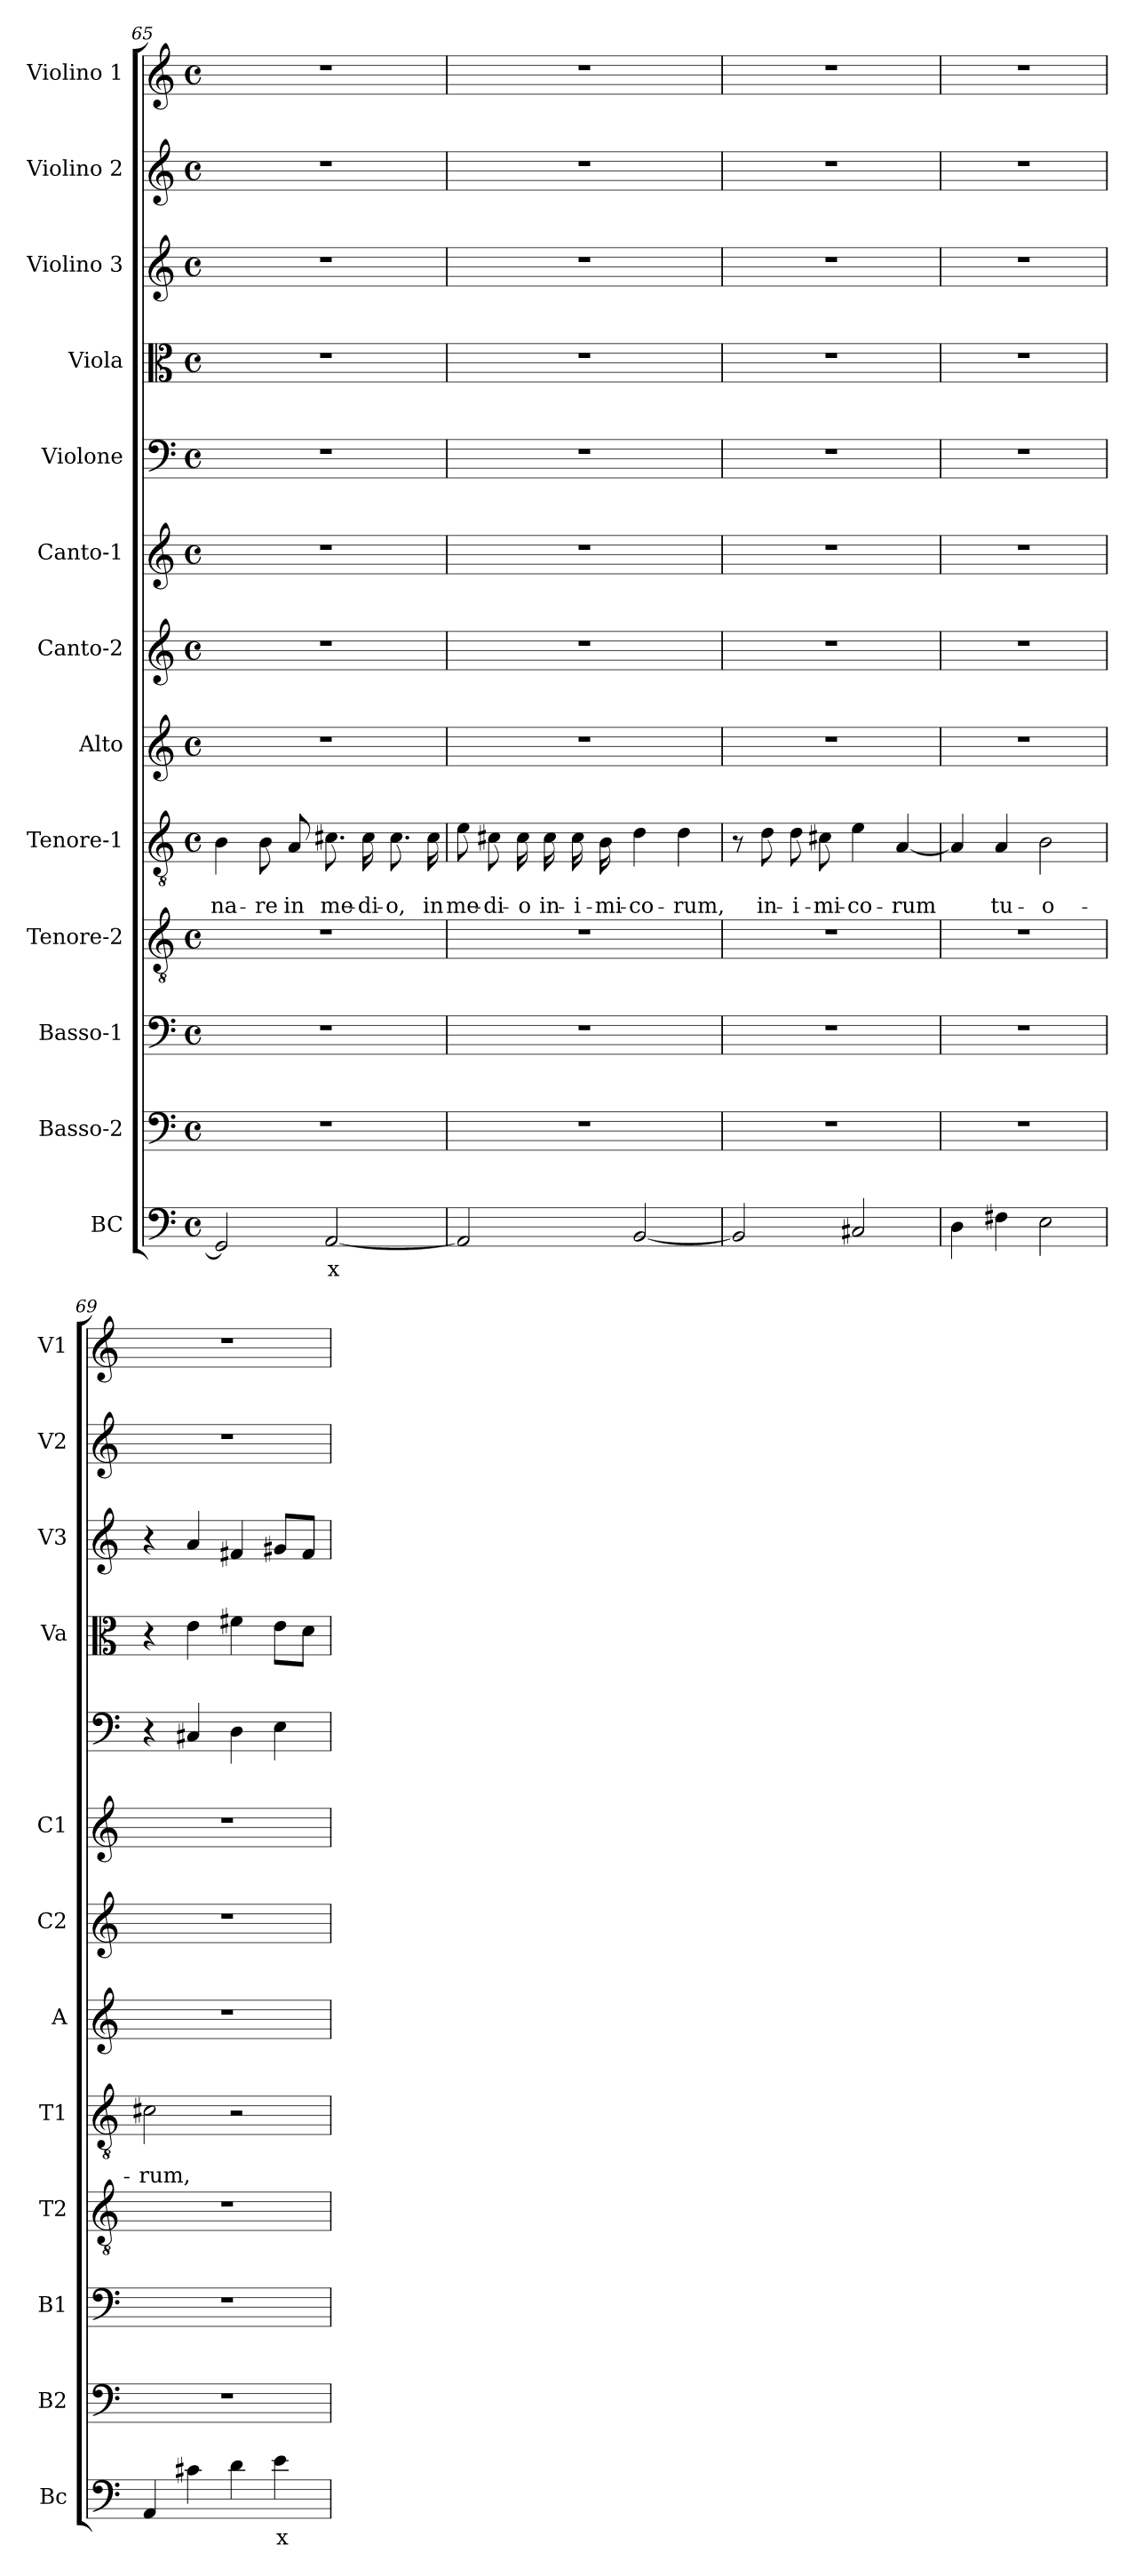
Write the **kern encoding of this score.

**kern	**text	**kern	**kern	**kern	**kern	**text	**text	**kern	**kern	**kern	**kern	**kern	**kern	**kern	**kern
*part13	*part13	*part12	*part11	*part10	*part9	*part9	*part9	*part8	*part7	*part6	*part5	*part4	*part3	*part2	*part1
*staff13	*staff13	*staff12	*staff11	*staff10	*staff9	*staff9	*staff9	*staff8	*staff7	*staff6	*staff5	*staff4	*staff3	*staff2	*staff1
*I"BC	*	*I"Basso-2	*I"Basso-1	*I"Tenore-2	*I"Tenore-1	*	*	*I"Alto	*I"Canto-2	*I"Canto-1	*I"Violone	*I"Viola	*I"Violino 3	*I"Violino 2	*I"Violino 1
*I'Bc	*	*I'B2	*I'B1	*I'T2	*I'T1	*	*	*I'A	*I'C2	*I'C1	*	*I'Va	*I'V3	*I'V2	*I'V1
*clefF4	*	*clefF4	*clefF4	*clefGv2	*clefGv2	*	*	*clefG2	*clefG2	*clefG2	*clefF4	*clefC3	*clefG2	*clefG2	*clefG2
*k[]	*	*k[]	*k[]	*k[]	*k[]	*	*	*k[]	*k[]	*k[]	*k[]	*k[]	*k[]	*k[]	*k[]
*C:	*	*C:	*C:	*C:	*C:	*	*	*C:	*C:	*C:	*C:	*C:	*C:	*C:	*C:
*M4/4	*	*M4/4	*M4/4	*M4/4	*M4/4	*	*	*M4/4	*M4/4	*M4/4	*M4/4	*M4/4	*M4/4	*M4/4	*M4/4
*met(c)	*	*met(c)	*met(c)	*met(c)	*met(c)	*	*	*met(c)	*met(c)	*met(c)	*met(c)	*met(c)	*met(c)	*met(c)	*met(c)
=65	=65	=65	=65	=65	=65	=65	=65	=65	=65	=65	=65	=65	=65	=65	=65
!	!	!	!	!	!	!	!LO:LY:b	!	!	!	!	!	!	!	!
2GG/]	.	1r	1r	1r	4B\	.	-na-	1r	1r	1r	1r	1r	1r	1r	1r
!	!	!	!	!	!	!	!LO:LY:b	!	!	!	!	!	!	!	!
.	.	.	.	.	8B\	.	-re	.	.	.	.	.	.	.	.
!	!	!	!	!	!	!	!LO:LY:b	!	!	!	!	!	!	!	!
.	.	.	.	.	8A/	.	in	.	.	.	.	.	.	.	.
!	!LO:LY:b	!	!	!	!	!	!LO:LY:b	!	!	!	!	!	!	!	!
[2AA/	x	.	.	.	8.c#X\	.	me-	.	.	.	.	.	.	.	.
!	!	!	!	!	!	!	!LO:LY:b	!	!	!	!	!	!	!	!
.	.	.	.	.	16c#\	.	-di-	.	.	.	.	.	.	.	.
!	!	!	!	!	!	!	!LO:LY:b	!	!	!	!	!	!	!	!
.	.	.	.	.	8.c#\	.	-o,	.	.	.	.	.	.	.	.
!	!	!	!	!	!	!	!LO:LY:b	!	!	!	!	!	!	!	!
.	.	.	.	.	16c#\	.	in	.	.	.	.	.	.	.	.
!!LO:PB:g=z
=66	=66	=66	=66	=66	=66	=66	=66	=66	=66	=66	=66	=66	=66	=66	=66
!	!	!	!	!	!	!	!LO:LY:b	!	!	!	!	!	!	!	!
2AA/]	.	1r	1r	1r	8e\	.	me-	1r	1r	1r	1r	1r	1r	1r	1r
!	!	!	!	!	!	!	!LO:LY:b	!	!	!	!	!	!	!	!
.	.	.	.	.	8c#X\	.	-di-	.	.	.	.	.	.	.	.
!	!	!	!	!	!	!	!LO:LY:b	!	!	!	!	!	!	!	!
.	.	.	.	.	16c#\	.	-o	.	.	.	.	.	.	.	.
!	!	!	!	!	!	!	!LO:LY:b	!	!	!	!	!	!	!	!
.	.	.	.	.	16c#\	.	in-	.	.	.	.	.	.	.	.
!	!	!	!	!	!	!	!LO:LY:b	!	!	!	!	!	!	!	!
.	.	.	.	.	16c#\	.	-i-	.	.	.	.	.	.	.	.
!	!	!	!	!	!	!	!LO:LY:b	!	!	!	!	!	!	!	!
.	.	.	.	.	16B\	.	-mi-	.	.	.	.	.	.	.	.
!	!	!	!	!	!	!	!LO:LY:b	!	!	!	!	!	!	!	!
[2BB/	.	.	.	.	4d\	.	-co-	.	.	.	.	.	.	.	.
!	!	!	!	!	!	!	!LO:LY:b	!	!	!	!	!	!	!	!
.	.	.	.	.	4d\	.	-rum,	.	.	.	.	.	.	.	.
=67	=67	=67	=67	=67	=67	=67	=67	=67	=67	=67	=67	=67	=67	=67	=67
2BB/]	.	1r	1r	1r	8r	.	.	1r	1r	1r	1r	1r	1r	1r	1r
!	!	!	!	!	!	!	!LO:LY:b	!	!	!	!	!	!	!	!
.	.	.	.	.	8d\	.	in-	.	.	.	.	.	.	.	.
!	!	!	!	!	!	!	!LO:LY:b	!	!	!	!	!	!	!	!
.	.	.	.	.	8d\	.	-i-	.	.	.	.	.	.	.	.
!	!	!	!	!	!	!	!LO:LY:b	!	!	!	!	!	!	!	!
.	.	.	.	.	8c#X\	.	-mi-	.	.	.	.	.	.	.	.
!	!	!	!	!	!	!	!LO:LY:b	!	!	!	!	!	!	!	!
2C#X/	.	.	.	.	4e\	.	-co-	.	.	.	.	.	.	.	.
!	!	!	!	!	!	!	!LO:LY:b	!	!	!	!	!	!	!	!
.	.	.	.	.	[4A/	.	-rum	.	.	.	.	.	.	.	.
=68	=68	=68	=68	=68	=68	=68	=68	=68	=68	=68	=68	=68	=68	=68	=68
4D\	.	1r	1r	1r	4A/]	.	.	1r	1r	1r	1r	1r	1r	1r	1r
!	!	!	!	!	!	!	!LO:LY:b	!	!	!	!	!	!	!	!
4F#X\	.	.	.	.	4A/	.	tu-	.	.	.	.	.	.	.	.
!	!	!	!	!	!	!	!LO:LY:b	!	!	!	!	!	!	!	!
2E\	.	.	.	.	2B\	.	-o-	.	.	.	.	.	.	.	.
=69	=69	=69	=69	=69	=69	=69	=69	=69	=69	=69	=69	=69	=69	=69	=69
!	!	!	!	!	!	!	!LO:LY:b	!	!	!	!	!	!	!	!
4AA/	.	1r	1r	1r	2c#X\	.	-rum,	1r	1r	1r	4r	4r	4r	1r	1r
4c#X\	.	.	.	.	.	.	.	.	.	.	4C#X/	4e\	4a/	.	.
4d\	.	.	.	.	2r	.	.	.	.	.	4D\	4f#X\	4f#X/	.	.
!	!LO:LY:b	!	!	!	!	!	!	!	!	!	!	!	!	!	!
4e\	x	.	.	.	.	.	.	.	.	.	4E\	8e\L	8g#X/L	.	.
.	.	.	.	.	.	.	.	.	.	.	.	8d\J	8f#/J	.	.
=	=	=	=	=	=	=	=	=	=	=	=	=	=	=	=
*-	*-	*-	*-	*-	*-	*-	*-	*-	*-	*-	*-	*-	*-	*-	*-
